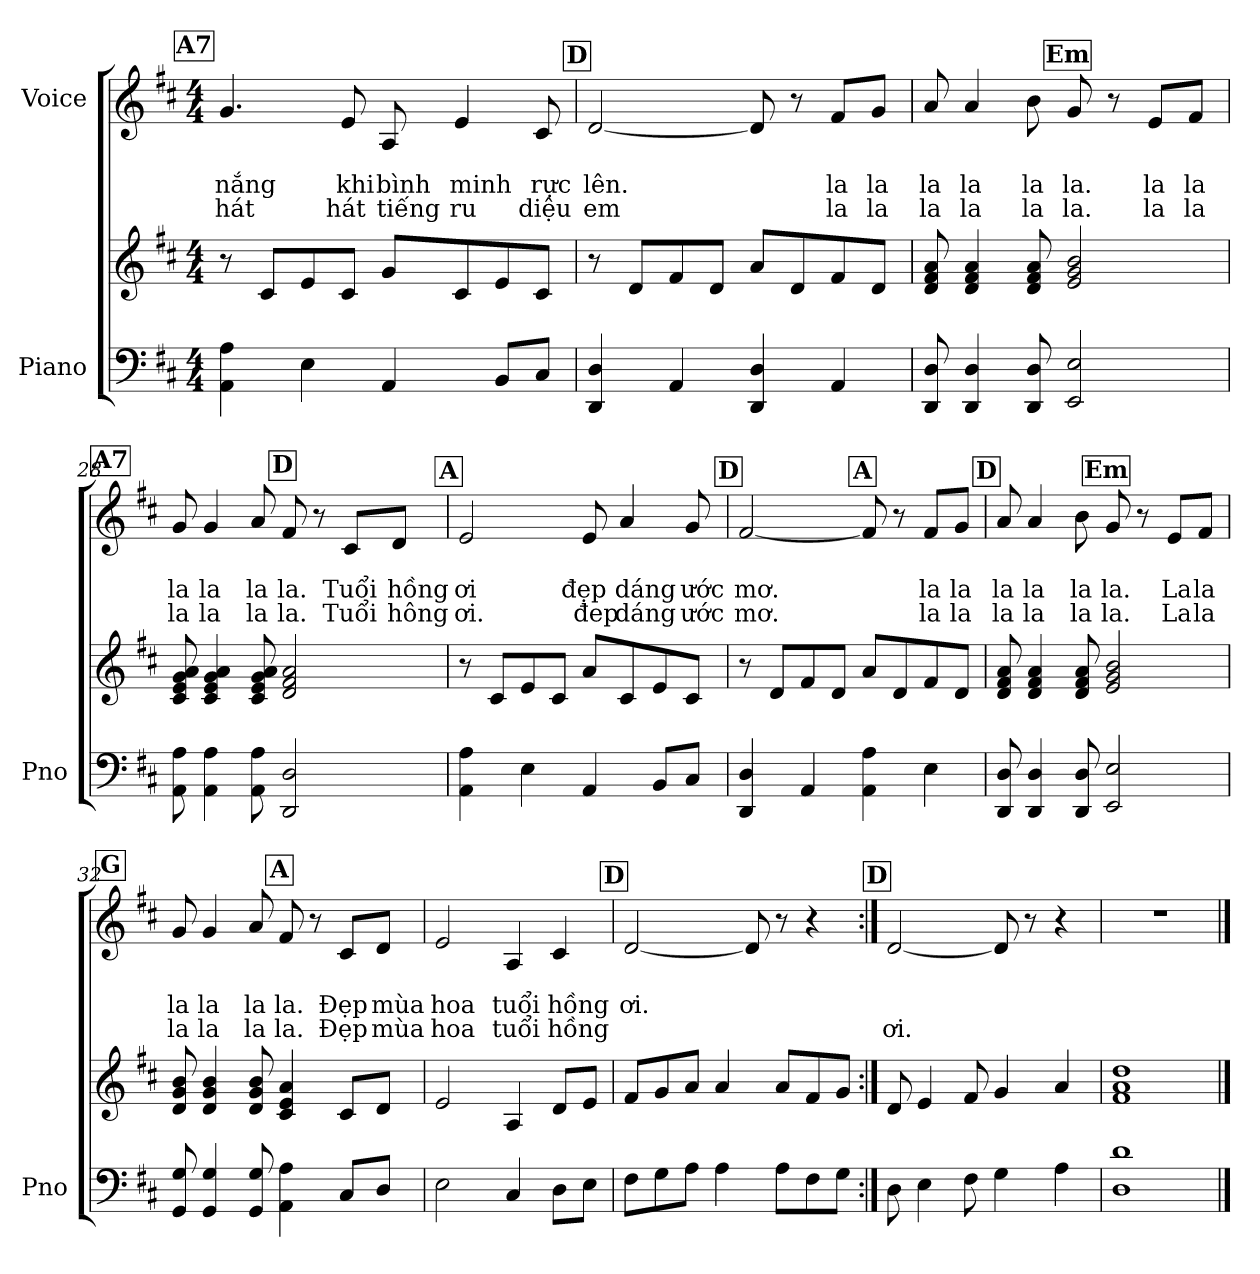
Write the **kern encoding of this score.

**kern	**kern	**kern	**text	**text	**text
*part2	*part2	*part1	*part1	*part1	*part1
*staff3	*staff2	*staff1	*staff1	*staff1	*staff1
*I"Piano	*	*I"Voice	*	*	*
*I'Pno	*	*	*	*	*
*clefF4	*clefG2	*clefG2	*	*	*
*k[f#c#]	*k[f#c#]	*k[f#c#]	*	*	*
*M4/4	*M4/4	*M4/4	*	*	*
!!LO:REH:place=s1:a:Bi:fs=14:t=A7
=25	=25	=25	=25	=25	=25
4AA\ 4A\	8r	4.g/	.	nắng	hát
.	8c#/L	.	.	.	.
4E\	8e/	.	.	.	.
.	8c#/J	8e/	.	khi	hát
4AA/	8g/L	8A/	.	bình	tiếng
.	8c#/	4e/	.	minh	ru
8BB/L	8e/	.	.	.	.
8C#/J	8c#/J	8c#/	.	rực	diệu
!!LO:PB:g=z
!!LO:REH:place=s1:a:Bi:fs=14:t=D
=26	=26	=26	=26	=26	=26
4DD/ 4D/	8r	[2d/	.	lên.	em
.	8d/L	.	.	.	.
4AA/	8f#/	.	.	.	.
.	8d/J	.	.	.	.
4DD/ 4D/	8a/L	8d/]	.	.	.
.	8d/	8r	.	.	.
4AA/	8f#/	8f#/L	.	la	la
.	8d/J	8g/J	.	la	la
!!LO:REH:place=s1:a:Bi:fs=14:t=Em:qo=2
=27	=27	=27	=27	=27	=27
8DD/ 8D/	8d/ 8f#/ 8a/	8a/	.	la	la
4DD/ 4D/	4d/ 4f#/ 4a/	4a/	.	la	la
8DD/ 8D/	8d/ 8f#/ 8a/	8b\	.	la	la
2EE/ 2E/	2e/ 2g/ 2b/	8g/	.	la.	la.
.	.	8r	.	.	.
.	.	8e/L	.	la	la
.	.	8f#/J	.	la	la
!!LO:REH:place=s1:a:Bi:fs=14:t=D:qo=2
!!LO:REH:place=s1:a:Bi:fs=14:t=A7
=28	=28	=28	=28	=28	=28
8AA\ 8A\	8c#/ 8e/ 8g/ 8a/	8g/	.	la	la
4AA\ 4A\	4c#/ 4e/ 4g/ 4a/	4g/	.	la	la
8AA\ 8A\	8c#/ 8e/ 8g/ 8a/	8a/	.	la	la
2DD/ 2D/	2d/ 2f#/ 2a/	8f#/	.	la.	la.
.	.	8r	.	.	.
.	.	8c#/L	.	Tuổi	Tuổi
.	.	8d/J	.	hồng	hông
!!LO:REH:place=s1:a:Bi:fs=14:t=A
=29	=29	=29	=29	=29	=29
4AA\ 4A\	8r	2e/	.	ơi	ơi.
.	8c#/L	.	.	.	.
4E\	8e/	.	.	.	.
.	8c#/J	.	.	.	.
4AA/	8a/L	8e/	.	đẹp	đep
.	8c#/	4a/	.	dáng	dáng
8BB/L	8e/	.	.	.	.
8C#/J	8c#/J	8g/	.	ước	ước
!!LO:LB:g=z
!!LO:REH:place=s1:a:Bi:fs=14:t=A:qo=2
!!LO:REH:place=s1:a:Bi:fs=14:t=D
=30	=30	=30	=30	=30	=30
4DD/ 4D/	8r	[2f#/	.	mơ.	mơ.
.	8d/L	.	.	.	.
4AA/	8f#/	.	.	.	.
.	8d/J	.	.	.	.
4AA\ 4A\	8a/L	8f#/]	.	.	.
.	8d/	8r	.	.	.
4E\	8f#/	8f#/L	.	la	la
.	8d/J	8g/J	.	la	la
!!LO:REH:place=s1:a:Bi:fs=14:t=Em:qo=2
!!LO:REH:place=s1:a:Bi:fs=14:t=D
=31	=31	=31	=31	=31	=31
8DD/ 8D/	8d/ 8f#/ 8a/	8a/	.	la	la
4DD/ 4D/	4d/ 4f#/ 4a/	4a/	.	la	la
8DD/ 8D/	8d/ 8f#/ 8a/	8b\	.	la	la
2EE/ 2E/	2e/ 2g/ 2b/	8g/	.	la.	la.
.	.	8r	.	.	.
.	.	8e/L	.	La	La
.	.	8f#/J	.	la	la
!!LO:REH:place=s1:a:Bi:fs=14:t=A:qo=2
!!LO:REH:place=s1:a:Bi:fs=14:t=G
=32	=32	=32	=32	=32	=32
8GG/ 8G/	8d/ 8g/ 8b/	8g/	.	la	la
4GG/ 4G/	4d/ 4g/ 4b/	4g/	.	la	la
8GG/ 8G/	8d/ 8g/ 8b/	8a/	.	la	la
4AA\ 4A\	4c#/ 4e/ 4a/	8f#/	.	la.	la.
.	.	8r	.	.	.
8C#/L	8c#/L	8c#/L	.	Đẹp	Đẹp
8D/J	8d/J	8d/J	.	mùa	mùa
=33	=33	=33	=33	=33	=33
2E\	2e/	2e/	.	hoa	hoa
4C#/	4A/	4A/	.	tuổi	tuổi
8D\L	8d/L	4c#/	.	hồng	hồng
8E\J	8e/J	.	.	.	.
!!LO:LB:g=z
!!LO:REH:place=s1:a:Bi:fs=14:t=D
=34	=34	=34	=34	=34	=34
8F#\L	8f#/L	[2d/	.	ơi.	.
8G\	8g/	.	.	.	.
8A\J	8a/J	.	.	.	.
4A\	4a/	.	.	.	.
.	.	8d/]	.	.	.
8A\L	8a/L	8r	.	.	.
8F#\	8f#/	4r	.	.	.
8G\J	8g/J	.	.	.	.
!!LO:REH:place=s1:a:Bi:fs=14:t=D
=35:|!	=35:|!	=35:|!	=35:|!	=35:|!	=35:|!
8D\	8d/	[2d/	.	.	ơi.
4E\	4e/	.	.	.	.
8F#\	8f#/	.	.	.	.
4G\	4g/	8d/]	.	.	.
.	.	8r	.	.	.
4A\	4a/	4r	.	.	.
=36	=36	=36	=36	=36	=36
1D 1d	1f# 1a 1dd	1r	.	.	.
==	==	==	==	==	==
*-	*-	*-	*-	*-	*-
